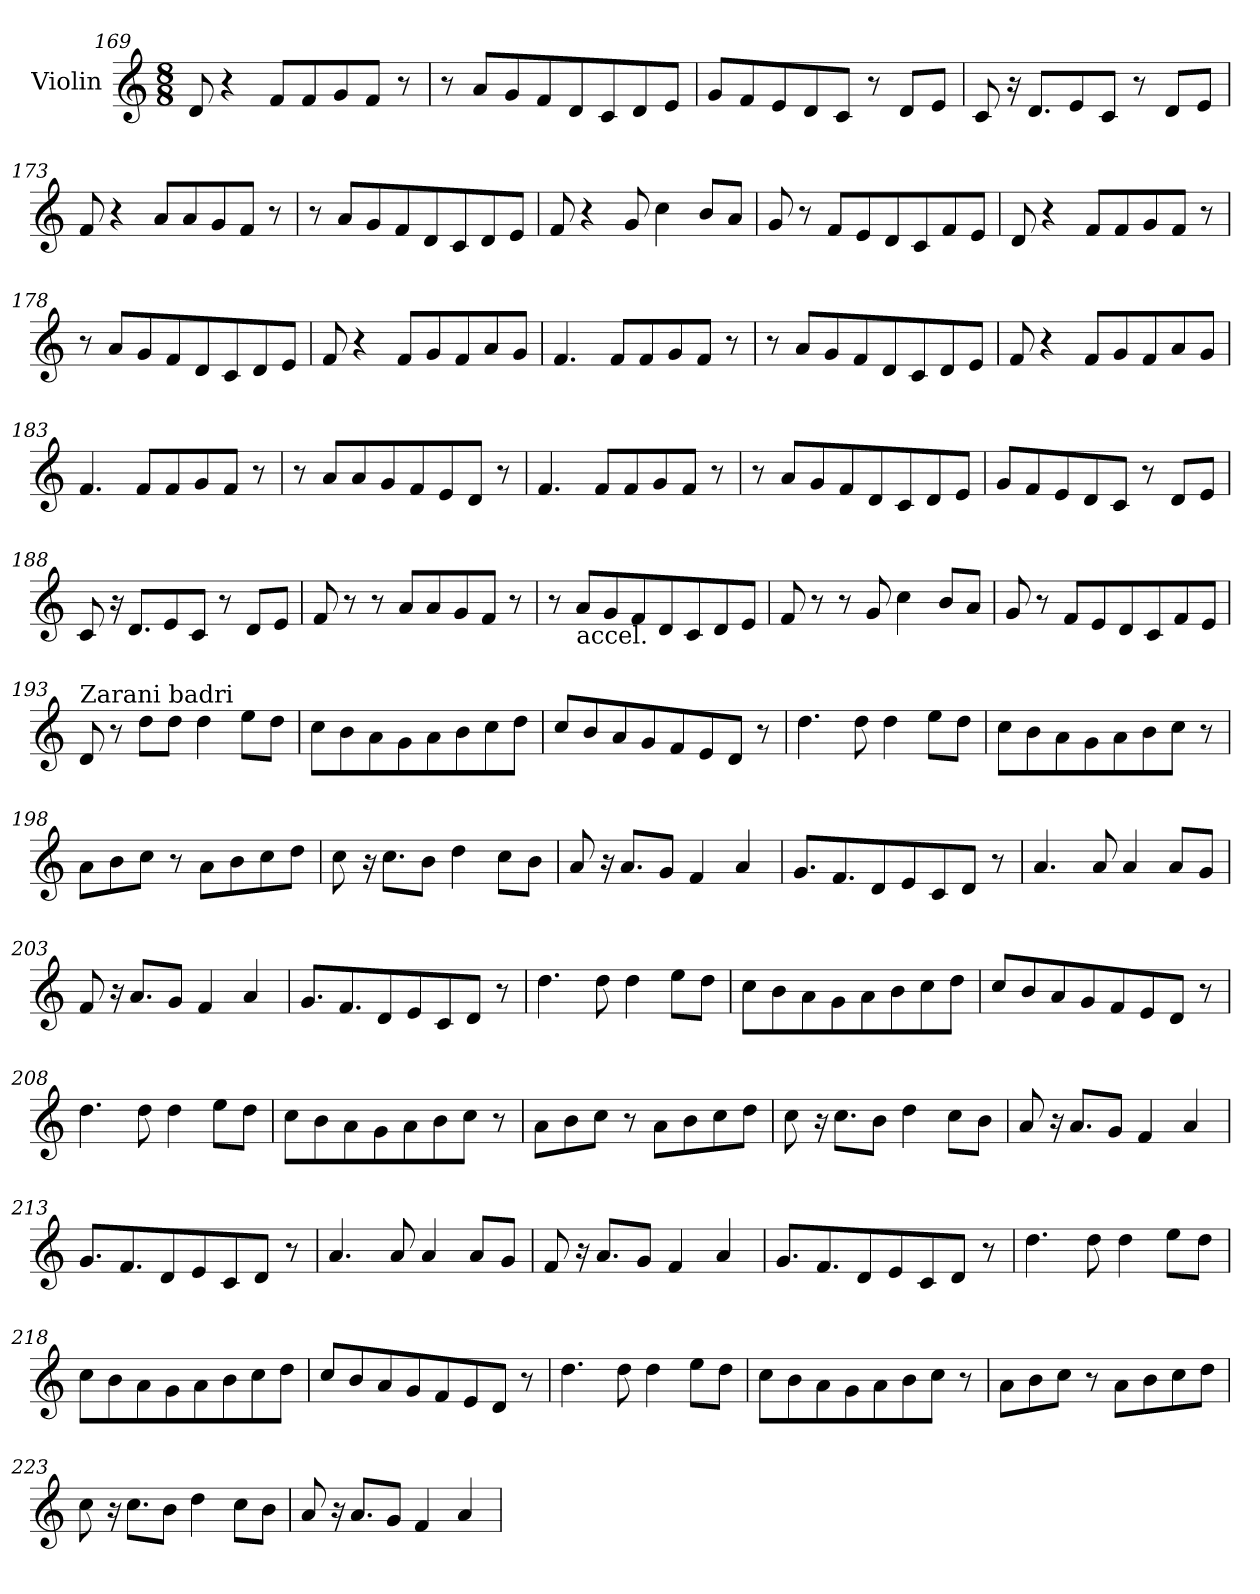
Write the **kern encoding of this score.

**kern
*part1
*staff1
*I"Violin
*clefG2
*k[]
*C:
*M8/8
=169
8d/
4r
8f/L
8f/
8g/
8f/J
8r
=170
8r
8a/L
8g/
8f/
8d/
8c/
8d/
8e/J
=171
8g/L
8f/
8e/
8d/
8c/J
8r
8d/L
8e/J
!!LO:LB:g=z
=172
8c/
16r
8.d/L
8e/
8c/J
8r
8d/L
8e/J
=173
8f/
4r
8a/L
8a/
8g/
8f/J
8r
=174
8r
8a/L
8g/
8f/
8d/
8c/
8d/
8e/J
=175
8f/
4r
8g/
4cc\
8b/L
8a/J
!!LO:LB:g=z
=176
8g/
8r
8f/L
8e/
8d/
8c/
8f/
8e/J
=177
8d/
4r
8f/L
8f/
8g/
8f/J
8r
=178
8r
8a/L
8g/
8f/
8d/
8c/
8d/
8e/J
=179
8f/
4r
8f/L
8g/
8f/
8a/
8g/J
!!LO:LB:g=z
=180
4.f/
8f/L
8f/
8g/
8f/J
8r
=181
8r
8a/L
8g/
8f/
8d/
8c/
8d/
8e/J
=182
8f/
4r
8f/L
8g/
8f/
8a/
8g/J
=183
4.f/
8f/L
8f/
8g/
8f/J
8r
!!LO:LB:g=z
=184
8r
8a/L
8a/
8g/
8f/
8e/
8d/J
8r
=185
4.f/
8f/L
8f/
8g/
8f/J
8r
=186
8r
8a/L
8g/
8f/
8d/
8c/
8d/
8e/J
=187
8g/L
8f/
8e/
8d/
8c/J
8r
8d/L
8e/J
!!LO:LB:g=z
=188
8c/
16r
8.d/L
8e/
8c/J
8r
8d/L
8e/J
=189
8f/
8r
8r
8a/L
8a/
8g/
8f/J
8r
=190
8r
!LO:TX:b:t=accel.
8a/L
8g/
8f/
8d/
8c/
8d/
8e/J
=191
8f/
8r
8r
8g/
4cc\
8b/L
8a/J
!!LO:LB:g=z
=192
8g/
8r
8f/L
8e/
8d/
8c/
8f/
8e/J
=193
*MM100
!LO:TX:a:t=Zarani badri
8d/
8r
8dd\L
8dd\J
4dd\
8ee\L
8dd\J
=194
8cc\L
8b\
8a\
8g\
8a\
8b\
8cc\
8dd\J
=195
8cc/L
8b/
8a/
8g/
8f/
8e/
8d/J
8r
!!LO:PB:g=z
=196
4.dd\
8dd\
4dd\
8ee\L
8dd\J
=197
8cc\L
8b\
8a\
8g\
8a\
8b\
8cc\J
8r
=198
8a\L
8b\
8cc\J
8r
8a\L
8b\
8cc\
8dd\J
=199
8cc\
16r
8.cc\L
8b\J
4dd\
8cc\L
8b\J
!!LO:PB:g=z
=200
8a/
16r
8.a/L
8g/J
4f/
4a/
!!LO:PB:g=z
=201
8.g/L
8.f/
8d/
8e/
8c/
8d/J
8r
=202
4.a/
8a/
4a/
8a/L
8g/J
=203
8f/
16r
8.a/L
8g/J
4f/
4a/
=204
8.g/L
8.f/
8d/
8e/
8c/
8d/J
8r
!!LO:PB:g=z
=205
4.dd\
8dd\
4dd\
8ee\L
8dd\J
!!LO:PB:g=z
=206
8cc\L
8b\
8a\
8g\
8a\
8b\
8cc\
8dd\J
=207
8cc/L
8b/
8a/
8g/
8f/
8e/
8d/J
8r
=208
4.dd\
8dd\
4dd\
8ee\L
8dd\J
=209
8cc\L
8b\
8a\
8g\
8a\
8b\
8cc\J
8r
!!LO:LB:g=z
=210
8a\L
8b\
8cc\J
8r
8a\L
8b\
8cc\
8dd\J
=211
8cc\
16r
8.cc\L
8b\J
4dd\
8cc\L
8b\J
=212
8a/
16r
8.a/L
8g/J
4f/
4a/
=213
8.g/L
8.f/
8d/
8e/
8c/
8d/J
8r
!!LO:LB:g=z
=214
4.a/
8a/
4a/
8a/L
8g/J
=215
8f/
16r
8.a/L
8g/J
4f/
4a/
=216
8.g/L
8.f/
8d/
8e/
8c/
8d/J
8r
=217
4.dd\
8dd\
4dd\
8ee\L
8dd\J
!!LO:PB:g=z
=218
8cc\L
8b\
8a\
8g\
8a\
8b\
8cc\
8dd\J
!!LO:PB:g=z
=219
8cc/L
8b/
8a/
8g/
8f/
8e/
8d/J
8r
=220
4.dd\
8dd\
4dd\
8ee\L
8dd\J
=221
8cc\L
8b\
8a\
8g\
8a\
8b\
8cc\J
8r
=222
8a\L
8b\
8cc\J
8r
8a\L
8b\
8cc\
8dd\J
!!LO:LB:g=z
=223
8cc\
16r
8.cc\L
8b\J
4dd\
8cc\L
8b\J
=224
8a/
16r
8.a/L
8g/J
4f/
4a/
=
*-
